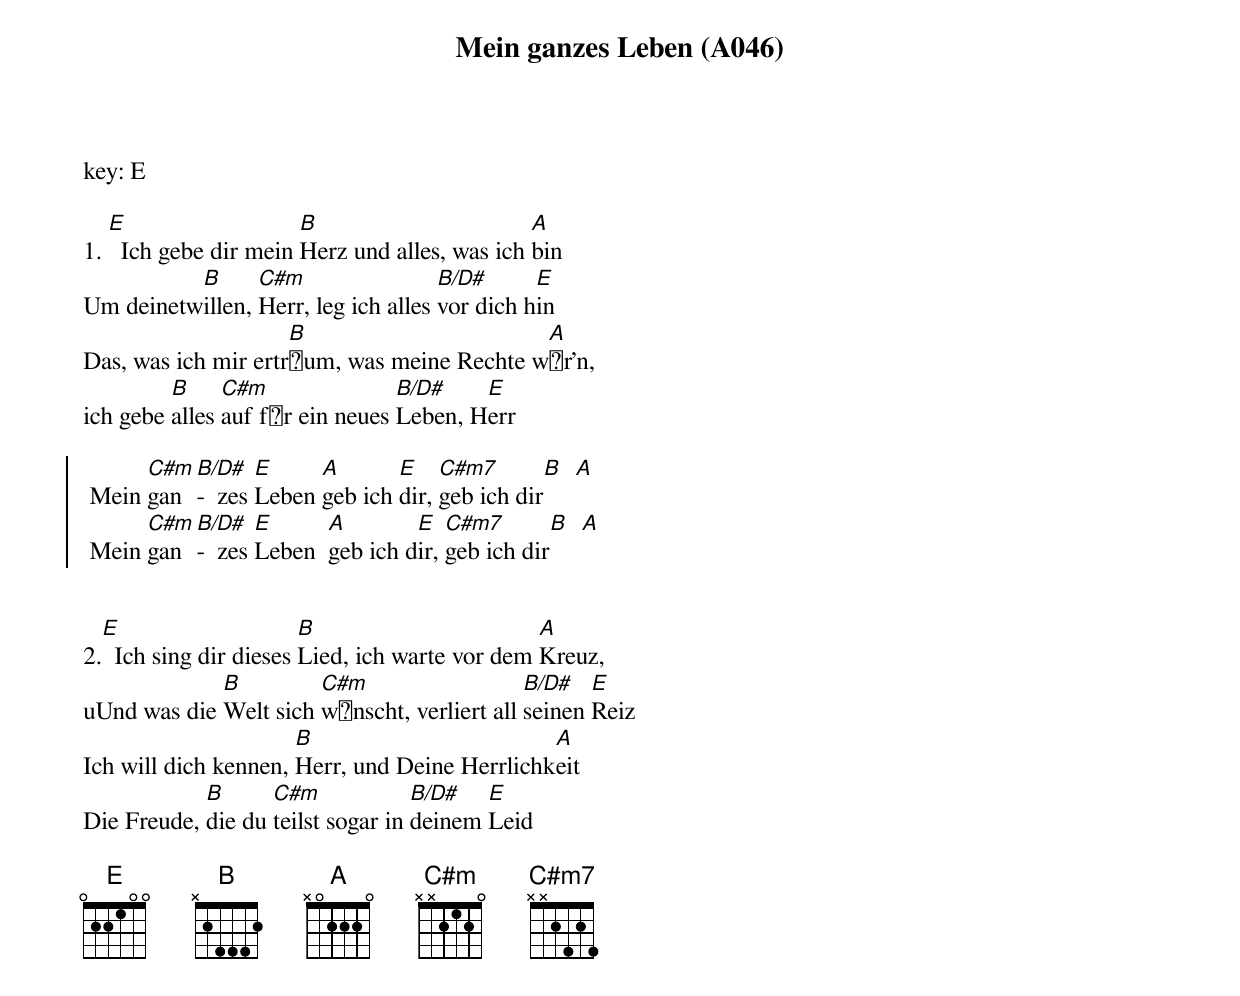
{title: Mein ganzes Leben (A046)}
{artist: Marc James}
key: E

1. [E]  Ich gebe dir mein [B]Herz und alles, was ich [A]bin
Um deinetw[B]illen, [C#m]Herr, leg ich alles [B/D#]vor dich h[E]in
Das, was ich mir ertr[B]채um, was meine Rechte w[A]채r'n,
ich gebe [B]alles [C#m]auf f체r ein neues [B/D#]Leben, H[E]err

{soc}
 Mein [C#m]gan [B/D#]-  zes [E]Leben [A]geb ich [E]dir, [C#m7]geb ich dir[B]  [A]
 Mein [C#m]gan [B/D#]-  zes [E]Leben  [A]geb ich d[E]ir, [C#m7]geb ich dir[B]  [A]
 {eoc}


2.[E]  Ich sing dir dieses [B]Lied, ich warte vor dem [A]Kreuz,
uUnd was die [B]Welt sich [C#m]w체nscht, verliert all [B/D#]seinen [E]Reiz
Ich will dich kennen, [B]Herr, und Deine Herrlichk[A]eit
Die Freude, [B]die du [C#m]teilst sogar in [B/D#]deinem [E]Leid

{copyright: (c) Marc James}
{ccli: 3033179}
